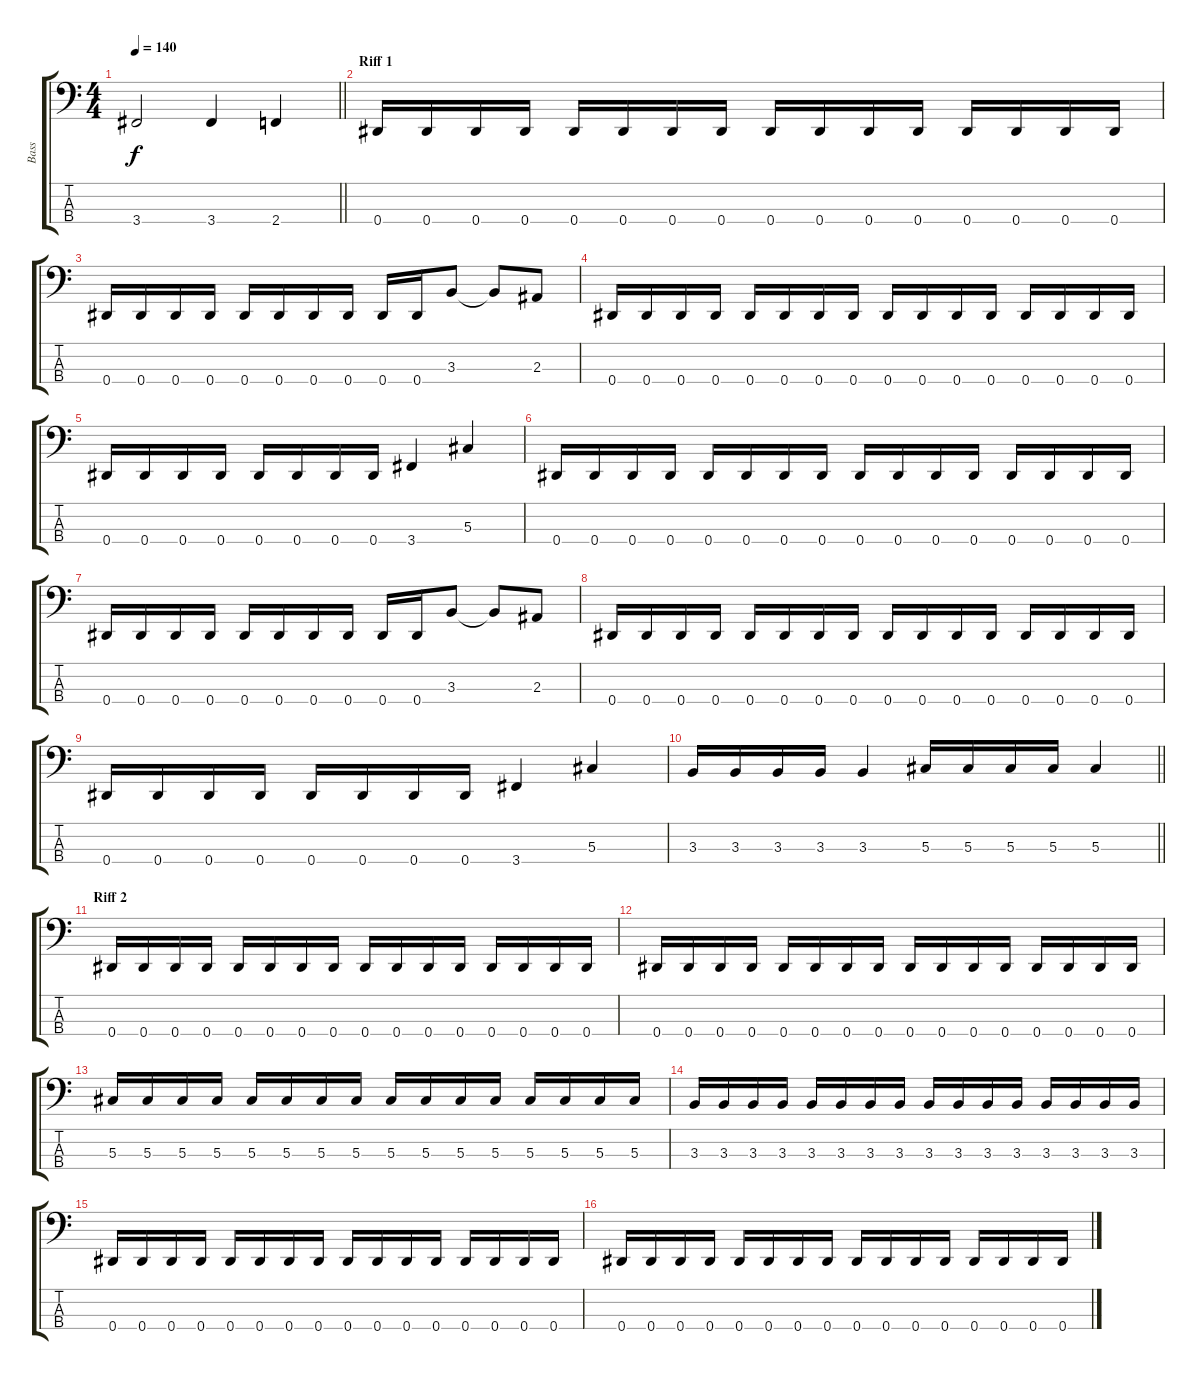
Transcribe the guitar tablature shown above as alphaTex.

\track ("Bass" "Bass") {instrument electricbassfinger}
\staff {score tabs}
\tuning (Gb2 Db2 Ab1 Eb1) {hide}
\ts (4 4)
\tempo 140
\clef f4
\barLineRight lightlight
\ks c
3.4{t}.2{dy f} 3.4.4 2.4.4 |
\section ("" "Riff 1")
0.4.16 0.4.16 0.4.16 0.4.16 0.4.16 0.4.16 0.4.16 0.4.16 0.4.16 0.4.16 0.4.16 0.4.16 0.4.16 0.4.16 0.4.16 0.4.16 |
0.4.16 0.4.16 0.4.16 0.4.16 0.4.16 0.4.16 0.4.16 0.4.16 0.4.16 0.4.16 3.3.8 3.3{t}.8 2.3.8 |
0.4.16 0.4.16 0.4.16 0.4.16 0.4.16 0.4.16 0.4.16 0.4.16 0.4.16 0.4.16 0.4.16 0.4.16 0.4.16 0.4.16 0.4.16 0.4.16 |
0.4.16 0.4.16 0.4.16 0.4.16 0.4.16 0.4.16 0.4.16 0.4.16 3.4.4 5.3.4 |
0.4.16 0.4.16 0.4.16 0.4.16 0.4.16 0.4.16 0.4.16 0.4.16 0.4.16 0.4.16 0.4.16 0.4.16 0.4.16 0.4.16 0.4.16 0.4.16 |
0.4.16 0.4.16 0.4.16 0.4.16 0.4.16 0.4.16 0.4.16 0.4.16 0.4.16 0.4.16 3.3.8 3.3{t}.8 2.3.8 |
0.4.16 0.4.16 0.4.16 0.4.16 0.4.16 0.4.16 0.4.16 0.4.16 0.4.16 0.4.16 0.4.16 0.4.16 0.4.16 0.4.16 0.4.16 0.4.16 |
0.4.16 0.4.16 0.4.16 0.4.16 0.4.16 0.4.16 0.4.16 0.4.16 3.4.4 5.3.4 |
\barLineRight lightlight
3.3.16 3.3.16 3.3.16 3.3.16 3.3.4 5.3.16 5.3.16 5.3.16 5.3.16 5.3.4 |
\section ("" "Riff 2")
0.4.16 0.4.16 0.4.16 0.4.16 0.4.16 0.4.16 0.4.16 0.4.16 0.4.16 0.4.16 0.4.16 0.4.16 0.4.16 0.4.16 0.4.16 0.4.16 |
0.4.16 0.4.16 0.4.16 0.4.16 0.4.16 0.4.16 0.4.16 0.4.16 0.4.16 0.4.16 0.4.16 0.4.16 0.4.16 0.4.16 0.4.16 0.4.16 |
5.3.16 5.3.16 5.3.16 5.3.16 5.3.16 5.3.16 5.3.16 5.3.16 5.3.16 5.3.16 5.3.16 5.3.16 5.3.16 5.3.16 5.3.16 5.3.16 |
3.3.16 3.3.16 3.3.16 3.3.16 3.3.16 3.3.16 3.3.16 3.3.16 3.3.16 3.3.16 3.3.16 3.3.16 3.3.16 3.3.16 3.3.16 3.3.16 |
0.4.16 0.4.16 0.4.16 0.4.16 0.4.16 0.4.16 0.4.16 0.4.16 0.4.16 0.4.16 0.4.16 0.4.16 0.4.16 0.4.16 0.4.16 0.4.16 |
0.4.16 0.4.16 0.4.16 0.4.16 0.4.16 0.4.16 0.4.16 0.4.16 0.4.16 0.4.16 0.4.16 0.4.16 0.4.16 0.4.16 0.4.16 0.4.16
